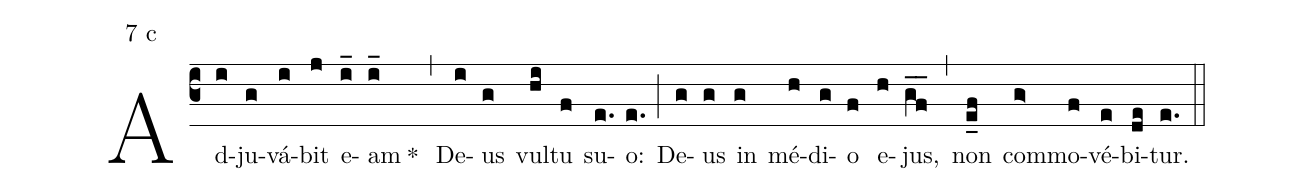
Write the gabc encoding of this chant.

mode:7 c;
%%
(c3)Ad(i)ju(g)vá(i)bit(j) e(i_)am(i_) *()(,) De(i)us(g) vul(hi)tu(f) su(e.)o:(e.) (;)  De(g)us(g) in(g) mé(h)di(g)o(f) e(h)jus,(gf__) (,)  non(e_f) com(g>)mo(f)vé(e)bi(de)tur.(e.) (::)
